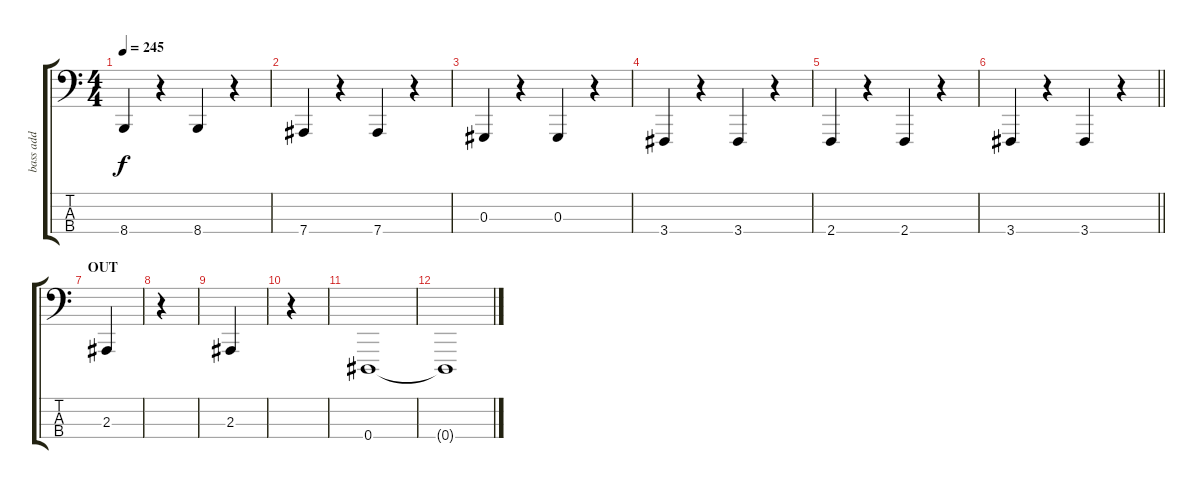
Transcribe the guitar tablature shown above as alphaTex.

\track ("bass add" "bass add") {instrument stringensemble1}
\staff {score tabs}
\tuning (Gb2 Db2 Ab1 Eb1) {hide}
\ts (4 4)
\tempo 245
\clef f4
\ks c
8.4.4{dy f} r.4 8.4.4 r.4 |
7.4.4 r.4 7.4.4 r.4 |
0.3.4 r.4 0.3.4 r.4 |
3.4.4 r.4 3.4.4 r.4 |
2.4.4 r.4 2.4.4 r.4 |
\barLineRight lightlight
3.4.4 r.4 3.4.4 r.4 |
\section ("" "OUT")
2.3.4 |
r.4 |
2.3.4 |
r.4 |
0.4.1 |
0.4{t}.1
